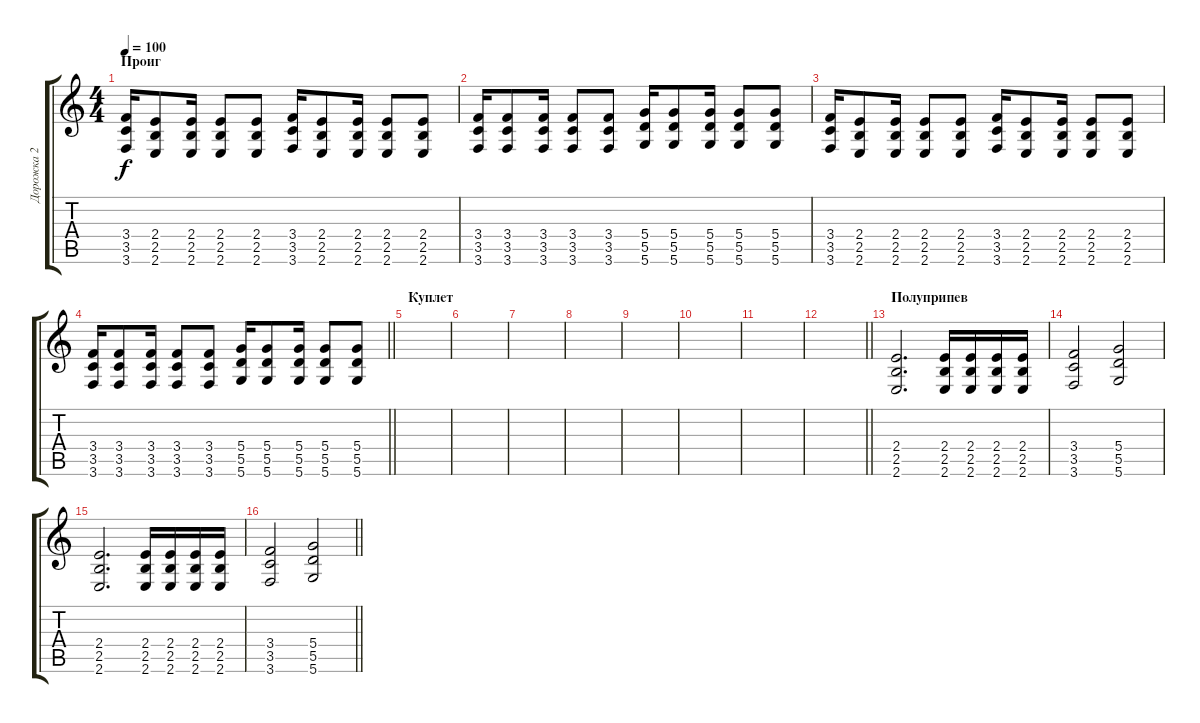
\track ("Дорожка 2" "Дорожка 2") {instrument distortionguitar}
\staff {score tabs}
\tuning (E4 B3 G3 D3 A2 D2) {hide}
\ts (4 4)
\section ("" "Проиг")
\tempo 100
\clef g2
\ks c
(3.4 3.5 3.6).16{dy f instrument distortionguitar} (2.4 2.5 2.6).8 (2.4 2.5 2.6).16 (2.4 2.5 2.6).8 (2.4 2.5 2.6).8 (3.4 3.5 3.6).16 (2.4 2.5 2.6).8 (2.4 2.5 2.6).16 (2.4 2.5 2.6).8 (2.4 2.5 2.6).8 |
(3.4 3.5 3.6).16 (3.4 3.5 3.6).8 (3.4 3.5 3.6).16 (3.4 3.5 3.6).8 (3.4 3.5 3.6).8 (5.4 5.5 5.6).16 (5.4 5.5 5.6).8 (5.4 5.5 5.6).16 (5.4 5.5 5.6).8 (5.4 5.5 5.6).8 |
(3.4 3.5 3.6).16 (2.4 2.5 2.6).8 (2.4 2.5 2.6).16 (2.4 2.5 2.6).8 (2.4 2.5 2.6).8 (3.4 3.5 3.6).16 (2.4 2.5 2.6).8 (2.4 2.5 2.6).16 (2.4 2.5 2.6).8 (2.4 2.5 2.6).8 |
\barLineRight lightlight
(3.4 3.5 3.6).16 (3.4 3.5 3.6).8 (3.4 3.5 3.6).16 (3.4 3.5 3.6).8 (3.4 3.5 3.6).8 (5.4 5.5 5.6).16 (5.4 5.5 5.6).8 (5.4 5.5 5.6).16 (5.4 5.5 5.6).8 (5.4 5.5 5.6).8 |
\section ("" "Куплет")
|
|
|
|
|
|
|
\barLineRight lightlight
|
\section ("" "Полуприпев")
(2.4 2.5 2.6).2{d instrument distortionguitar} (2.4 2.5 2.6).16 (2.4 2.5 2.6).16 (2.4 2.5 2.6).16 (2.4 2.5 2.6).16 |
(3.4 3.5 3.6).2 (5.4 5.5 5.6).2 |
(2.4 2.5 2.6).2{d instrument distortionguitar} (2.4 2.5 2.6).16 (2.4 2.5 2.6).16 (2.4 2.5 2.6).16 (2.4 2.5 2.6).16 |
\barLineRight lightlight
(3.4 3.5 3.6).2 (5.4 5.5 5.6).2
